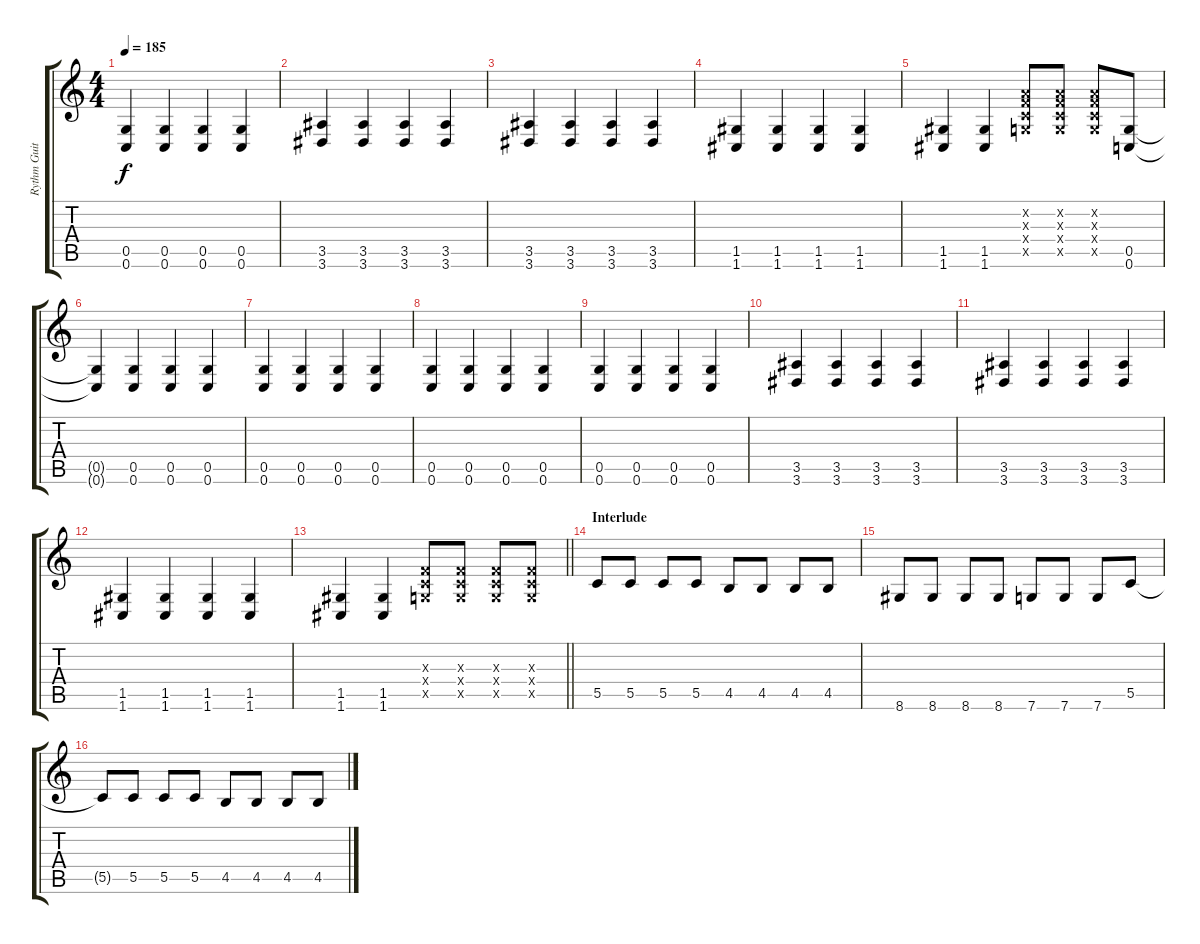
\track ("Rythm Guitar (Michael Money)" "Rythm Guit") {instrument distortionguitar}
\staff {score tabs}
\tuning (D4 A3 F3 C3 G2 C2) {hide}
\ts (4 4)
\tempo 185
\clef g2
\ks c
(0.5 0.6).4{dy f} (0.5 0.6).4 (0.5 0.6).4 (0.5 0.6).4 |
(3.5 3.6).4 (3.5 3.6).4 (3.5 3.6).4 (3.5 3.6).4 |
(3.5 3.6).4 (3.5 3.6).4 (3.5 3.6).4 (3.5 3.6).4 |
(1.5 1.6).4 (1.5 1.6).4 (1.5 1.6).4 (1.5 1.6).4 |
(1.5 1.6).4 (1.5 1.6).4 (0.2{x} 0.3{x} 0.4{x} 0.5{x}).8 (0.2{x} 0.3{x} 0.4{x} 0.5{x}).8 (0.2{x} 0.3{x} 0.4{x} 0.5{x}).8 (0.5 0.6).8 |
(0.5{t} 0.6{t}).4 (0.5 0.6).4 (0.5 0.6).4 (0.5 0.6).4 |
(0.5 0.6).4 (0.5 0.6).4 (0.5 0.6).4 (0.5 0.6).4 |
(0.5 0.6).4 (0.5 0.6).4 (0.5 0.6).4 (0.5 0.6).4 |
(0.5 0.6).4 (0.5 0.6).4 (0.5 0.6).4 (0.5 0.6).4 |
(3.5 3.6).4 (3.5 3.6).4 (3.5 3.6).4 (3.5 3.6).4 |
(3.5 3.6).4 (3.5 3.6).4 (3.5 3.6).4 (3.5 3.6).4 |
(1.5 1.6).4 (1.5 1.6).4 (1.5 1.6).4 (1.5 1.6).4 |
\barLineRight lightlight
(1.5 1.6).4 (1.5 1.6).4 (0.3{x} 0.4{x} 0.5{x}).8 (0.3{x} 0.4{x} 0.5{x}).8 (0.3{x} 0.4{x} 0.5{x}).8 (0.3{x} 0.4{x} 0.5{x}).8 |
\section ("" "Interlude")
5.5.8 5.5.8 5.5.8 5.5.8 4.5.8 4.5.8 4.5.8 4.5.8 |
8.6.8 8.6.8 8.6.8 8.6.8 7.6.8 7.6.8 7.6.8 5.5.8 |
5.5{t}.8 5.5.8 5.5.8 5.5.8 4.5.8 4.5.8 4.5.8 4.5.8
